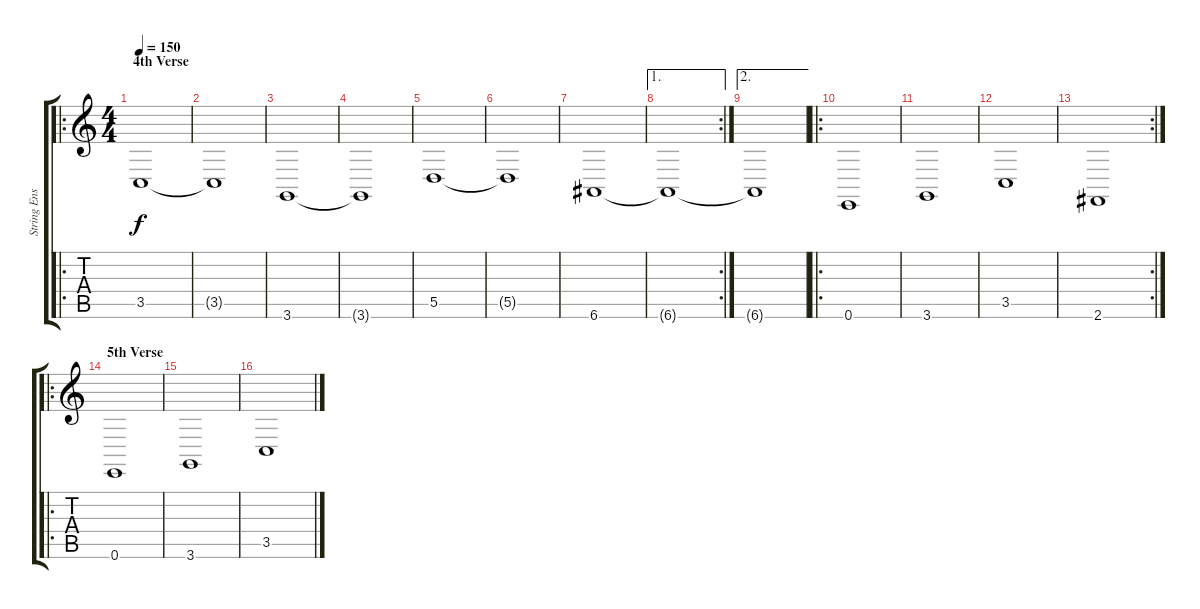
\track ("String Ensemble V" "String Ens") {instrument stringensemble1}
\staff {score tabs}
\tuning (E4 B3 G3 D3 A2 E2) {hide}
\ro
\ts (4 4)
\section ("" "4th Verse")
\tempo 150
\clef g2
\ks c
3.5.1{dy f} |
3.5{t}.1 |
3.6.1 |
3.6{t}.1 |
5.5.1 |
5.5{t}.1 |
6.6.1 |
\ae 1
\rc 2
6.6{t}.1 |
\ae 2
6.6{t}.1 |
\ro
0.6.1 |
3.6.1 |
3.5.1 |
\rc 2
2.6.1 |
\ro
\section ("" "5th Verse")
0.6.1 |
3.6.1 |
3.5.1
